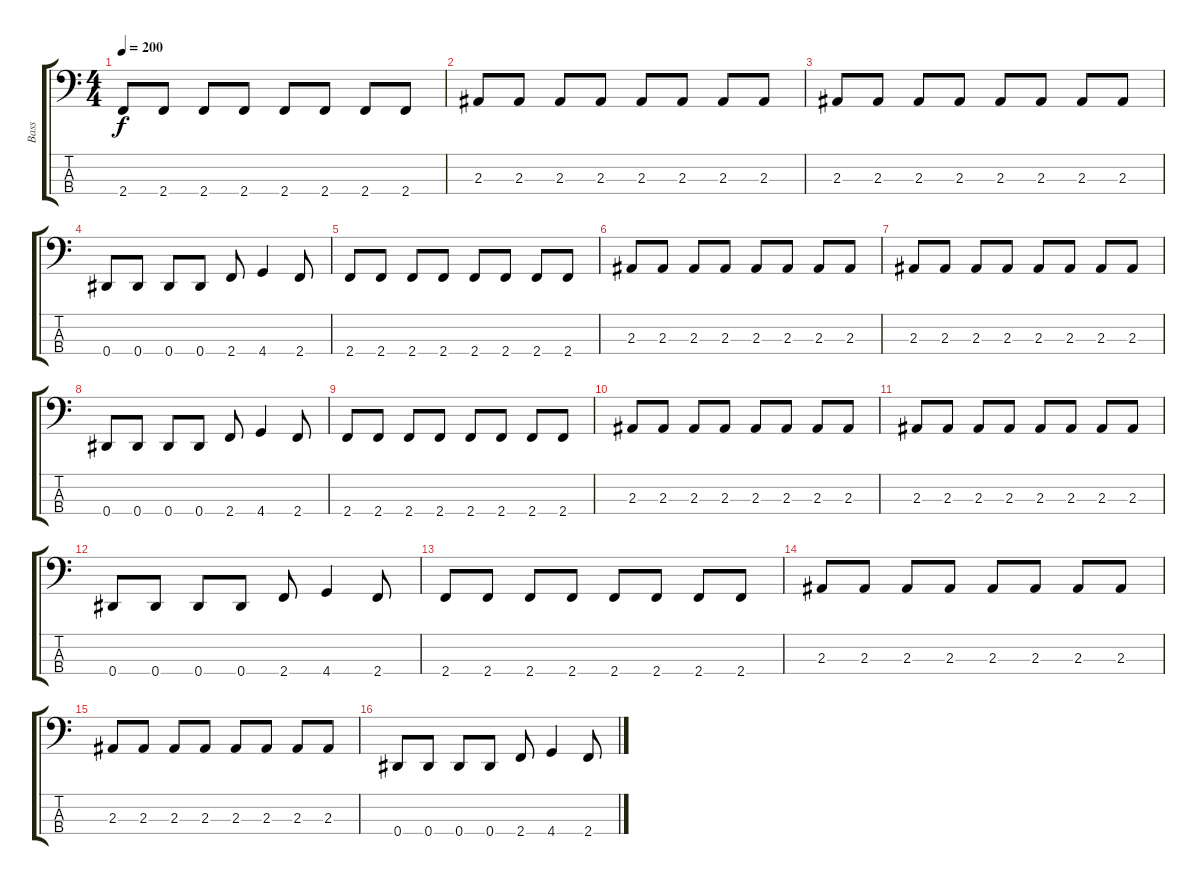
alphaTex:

\track ("Bass" "Bass") {instrument electricbasspick}
\staff {score tabs}
\tuning (Gb2 Db2 Ab1 Eb1) {hide}
\ts (4 4)
\tempo 200
\clef f4
\ks c
2.4.8{dy f} 2.4.8 2.4.8 2.4.8 2.4.8 2.4.8 2.4.8 2.4.8 |
2.3.8 2.3.8 2.3.8 2.3.8 2.3.8 2.3.8 2.3.8 2.3.8 |
2.3.8 2.3.8 2.3.8 2.3.8 2.3.8 2.3.8 2.3.8 2.3.8 |
0.4.8 0.4.8 0.4.8 0.4.8 2.4.8 4.4.4 2.4.8 |
2.4.8 2.4.8 2.4.8 2.4.8 2.4.8 2.4.8 2.4.8 2.4.8 |
2.3.8 2.3.8 2.3.8 2.3.8 2.3.8 2.3.8 2.3.8 2.3.8 |
2.3.8 2.3.8 2.3.8 2.3.8 2.3.8 2.3.8 2.3.8 2.3.8 |
0.4.8 0.4.8 0.4.8 0.4.8 2.4.8 4.4.4 2.4.8 |
2.4.8 2.4.8 2.4.8 2.4.8 2.4.8 2.4.8 2.4.8 2.4.8 |
2.3.8 2.3.8 2.3.8 2.3.8 2.3.8 2.3.8 2.3.8 2.3.8 |
2.3.8 2.3.8 2.3.8 2.3.8 2.3.8 2.3.8 2.3.8 2.3.8 |
0.4.8 0.4.8 0.4.8 0.4.8 2.4.8 4.4.4 2.4.8 |
2.4.8 2.4.8 2.4.8 2.4.8 2.4.8 2.4.8 2.4.8 2.4.8 |
2.3.8 2.3.8 2.3.8 2.3.8 2.3.8 2.3.8 2.3.8 2.3.8 |
2.3.8 2.3.8 2.3.8 2.3.8 2.3.8 2.3.8 2.3.8 2.3.8 |
0.4.8 0.4.8 0.4.8 0.4.8 2.4.8 4.4.4 2.4.8
